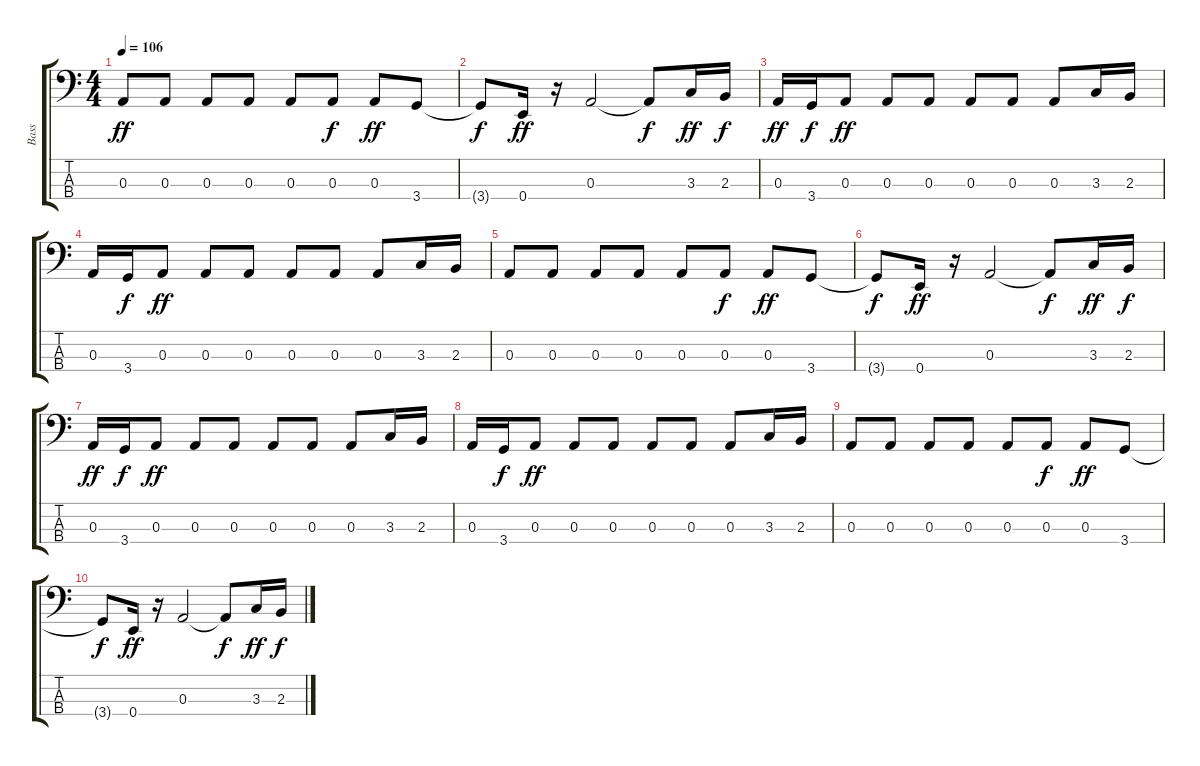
\track ("Bass" "Bass") {instrument electricbassfinger}
\staff {score tabs}
\tuning (G2 D2 A1 E1) {hide}
\ts (4 4)
\tempo 106
\clef f4
\ks c
0.3.8{dy ff} 0.3.8 0.3.8 0.3.8 0.3.8 0.3.8{dy f} 0.3.8{dy ff} 3.4.8 |
3.4{t}.8{dy f} 0.4.16{dy ff} r.16 0.3.2 0.3{t}.8{dy f} 3.3.16{dy ff} 2.3.16{dy f} |
0.3.16{dy ff} 3.4.16{dy f} 0.3.8{dy ff} 0.3.8 0.3.8 0.3.8 0.3.8 0.3.8 3.3.16 2.3.16 |
0.3.16 3.4.16{dy f} 0.3.8{dy ff} 0.3.8 0.3.8 0.3.8 0.3.8 0.3.8 3.3.16 2.3.16 |
0.3.8{volume 6} 0.3.8 0.3.8 0.3.8 0.3.8 0.3.8{dy f} 0.3.8{dy ff} 3.4.8 |
3.4{t}.8{dy f} 0.4.16{dy ff} r.16 0.3.2 0.3{t}.8{dy f} 3.3.16{dy ff} 2.3.16{dy f} |
0.3.16{dy ff} 3.4.16{dy f} 0.3.8{dy ff} 0.3.8 0.3.8 0.3.8 0.3.8 0.3.8 3.3.16 2.3.16 |
0.3.16{volume 4} 3.4.16{dy f} 0.3.8{dy ff} 0.3.8 0.3.8 0.3.8 0.3.8 0.3.8 3.3.16 2.3.16 |
0.3.8{volume 0} 0.3.8 0.3.8 0.3.8 0.3.8 0.3.8{dy f} 0.3.8{dy ff} 3.4.8 |
3.4{t}.8{dy f} 0.4.16{dy ff} r.16 0.3.2 0.3{t}.8{dy f} 3.3.16{dy ff} 2.3.16{dy f}
